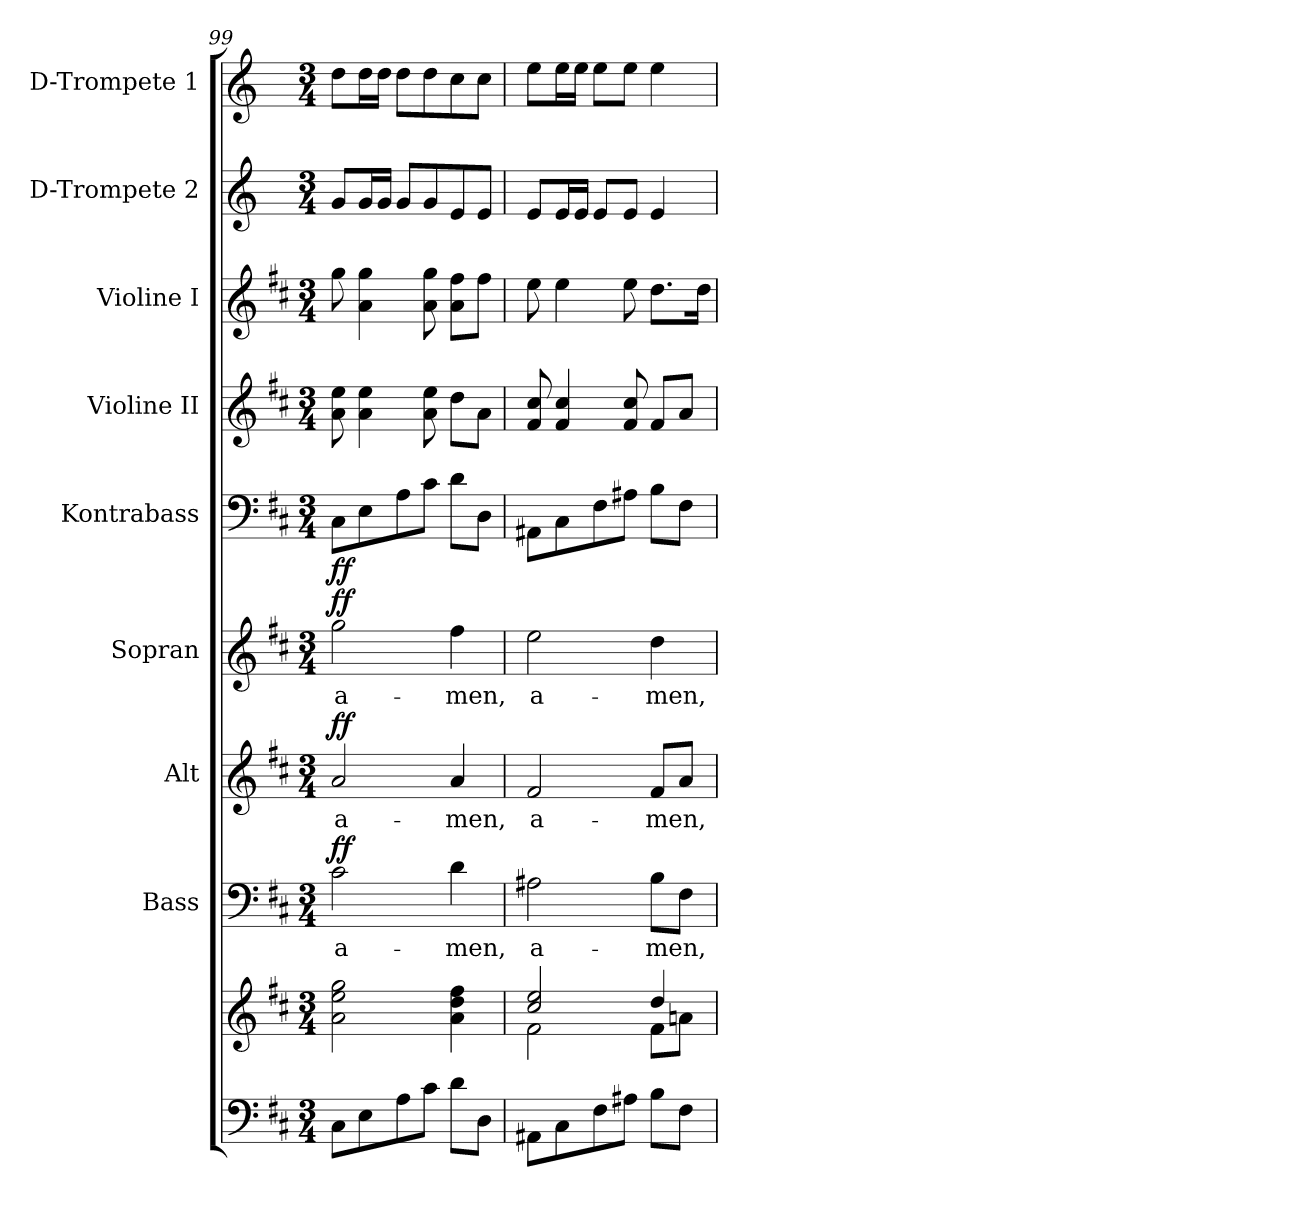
**kern	**kern	**kern	**text	**dynam	**kern	**text	**dynam	**kern	**text	**dynam	**kern	**dynam	**kern	**kern	**kern	**kern
*part9	*part9	*part8	*part8	*part8	*part7	*part7	*part7	*part6	*part6	*part6	*part5	*part5	*part4	*part3	*part2	*part1
*staff10	*staff9	*staff8	*staff8	*staff8	*staff7	*staff7	*staff7	*staff6	*staff6	*staff6	*staff5	*staff5	*staff4	*staff3	*staff2	*staff1
*	*	*I"Bass	*	*	*I"Alt	*	*	*I"Sopran	*	*	*I"Kontrabass	*	*I"Violine II	*I"Violine I	*I"D-Trompete 2	*I"D-Trompete 1
*	*	*I'B.	*	*	*I'A.	*	*	*I'S.	*	*	*I'Kb.	*	*I'Vl. II	*I'Vl. I	*I'D Trp. 2	*I'D Trp. 1
*clefF4	*clefG2	*clefF4	*	*	*clefG2	*	*	*clefG2	*	*	*clefF4	*	*clefG2	*clefG2	*clefG2	*clefG2
*	*	*	*	*	*	*	*	*	*	*	*ITrd7c12	*	*	*	*ITrd-1c-2	*ITrd-1c-2
*k[f#c#]	*k[f#c#]	*k[f#c#]	*	*	*k[f#c#]	*	*	*k[f#c#]	*	*	*k[f#c#]	*	*k[f#c#]	*k[f#c#]	*k[f#c#]	*k[f#c#]
*D:	*D:	*D:	*	*	*D:	*	*	*D:	*	*	*D:	*	*D:	*D:	*D:	*D:
*M3/4	*M3/4	*M3/4	*	*	*M3/4	*	*	*M3/4	*	*	*M3/4	*	*M3/4	*M3/4	*M3/4	*M3/4
=99	=99	=99	=99	=99	=99	=99	=99	=99	=99	=99	=99	=99	=99	=99	=99	=99
!	!	!	!LO:LY:b	!LO:DY:a	!	!LO:LY:b	!LO:DY:a	!	!LO:LY:b	!LO:DY:a	!	!LO:DY:b	!	!	!	!
8C#\L	2a\ 2ee\ 2gg\	2c#\	a-	ff	2a/	a-	ff	2gg\	a-	ff	8CC#\L	ff	8a\ 8ee\	8gg\	8a/L	8ee\L
8E\	.	.	.	.	.	.	.	.	.	.	8EE\	.	4a\ 4ee\	4a\ 4gg\	16a/L	16ee\L
.	.	.	.	.	.	.	.	.	.	.	.	.	.	.	16a/JJ	16ee\JJ
8A\	.	.	.	.	.	.	.	.	.	.	8AA\	.	.	.	8a/L	8ee\L
8c#\J	.	.	.	.	.	.	.	.	.	.	8C#\J	.	8a\ 8ee\	8a\ 8gg\	8a/	8ee\
!	!	!	!LO:LY:b	!	!	!LO:LY:b	!	!	!LO:LY:b	!	!	!	!	!	!	!
8d\L	4a\ 4dd\ 4ff#\	4d\	-men,	.	4a/	-men,	.	4ff#\	-men,	.	8D\L	.	8dd\L	8a\ 8ff#\L	8f#/	8dd\
8D\J	.	.	.	.	.	.	.	.	.	.	8DD\J	.	8a\J	8ff#\J	8f#/J	8dd\J
!!LO:PB:g=z
=100	=100	=100	=100	=100	=100	=100	=100	=100	=100	=100	=100	=100	=100	=100	=100	=100
*	*^	*	*	*	*	*	*	*	*	*	*	*	*	*	*	*
!	!	!	!	!LO:LY:b	!	!	!LO:LY:b	!	!	!LO:LY:b	!	!	!	!	!	!	!
8AA#X\L	2cc#/ 2ee/	2f#\	2A#X\	a-	.	2f#/	a-	.	2ee\	a-	.	8AAA#X\L	.	8f#/ 8cc#/	8ee\	8f#/L	8ff#\L
8C#\	.	.	.	.	.	.	.	.	.	.	.	8CC#\	.	4f#/ 4cc#/	4ee\	16f#/L	16ff#\L
.	.	.	.	.	.	.	.	.	.	.	.	.	.	.	.	16f#/JJ	16ff#\JJ
8F#\	.	.	.	.	.	.	.	.	.	.	.	8FF#\	.	.	.	8f#/L	8ff#\L
8A#X\J	.	.	.	.	.	.	.	.	.	.	.	8AA#X\J	.	8f#/ 8cc#/	8ee\	8f#/J	8ff#\J
!	!	!	!	!LO:LY:b	!	!	!LO:LY:b	!	!	!LO:LY:b	!	!	!	!	!	!	!
8B\L	4dd/	8f#\L	8B\L	-men,	.	8f#/L	-men,	.	4dd\	-men,	.	8BB\L	.	8f#/L	8.dd\L	4f#/	4ff#\
8F#\J	.	8an\J	8F#\J	.	.	8a/J	.	.	.	.	.	8FF#\J	.	8a/J	.	.	.
.	.	.	.	.	.	.	.	.	.	.	.	.	.	.	16dd\Jk	.	.
*	*v	*v	*	*	*	*	*	*	*	*	*	*	*	*	*	*	*
=	=	=	=	=	=	=	=	=	=	=	=	=	=	=	=	=
*-	*-	*-	*-	*-	*-	*-	*-	*-	*-	*-	*-	*-	*-	*-	*-	*-
